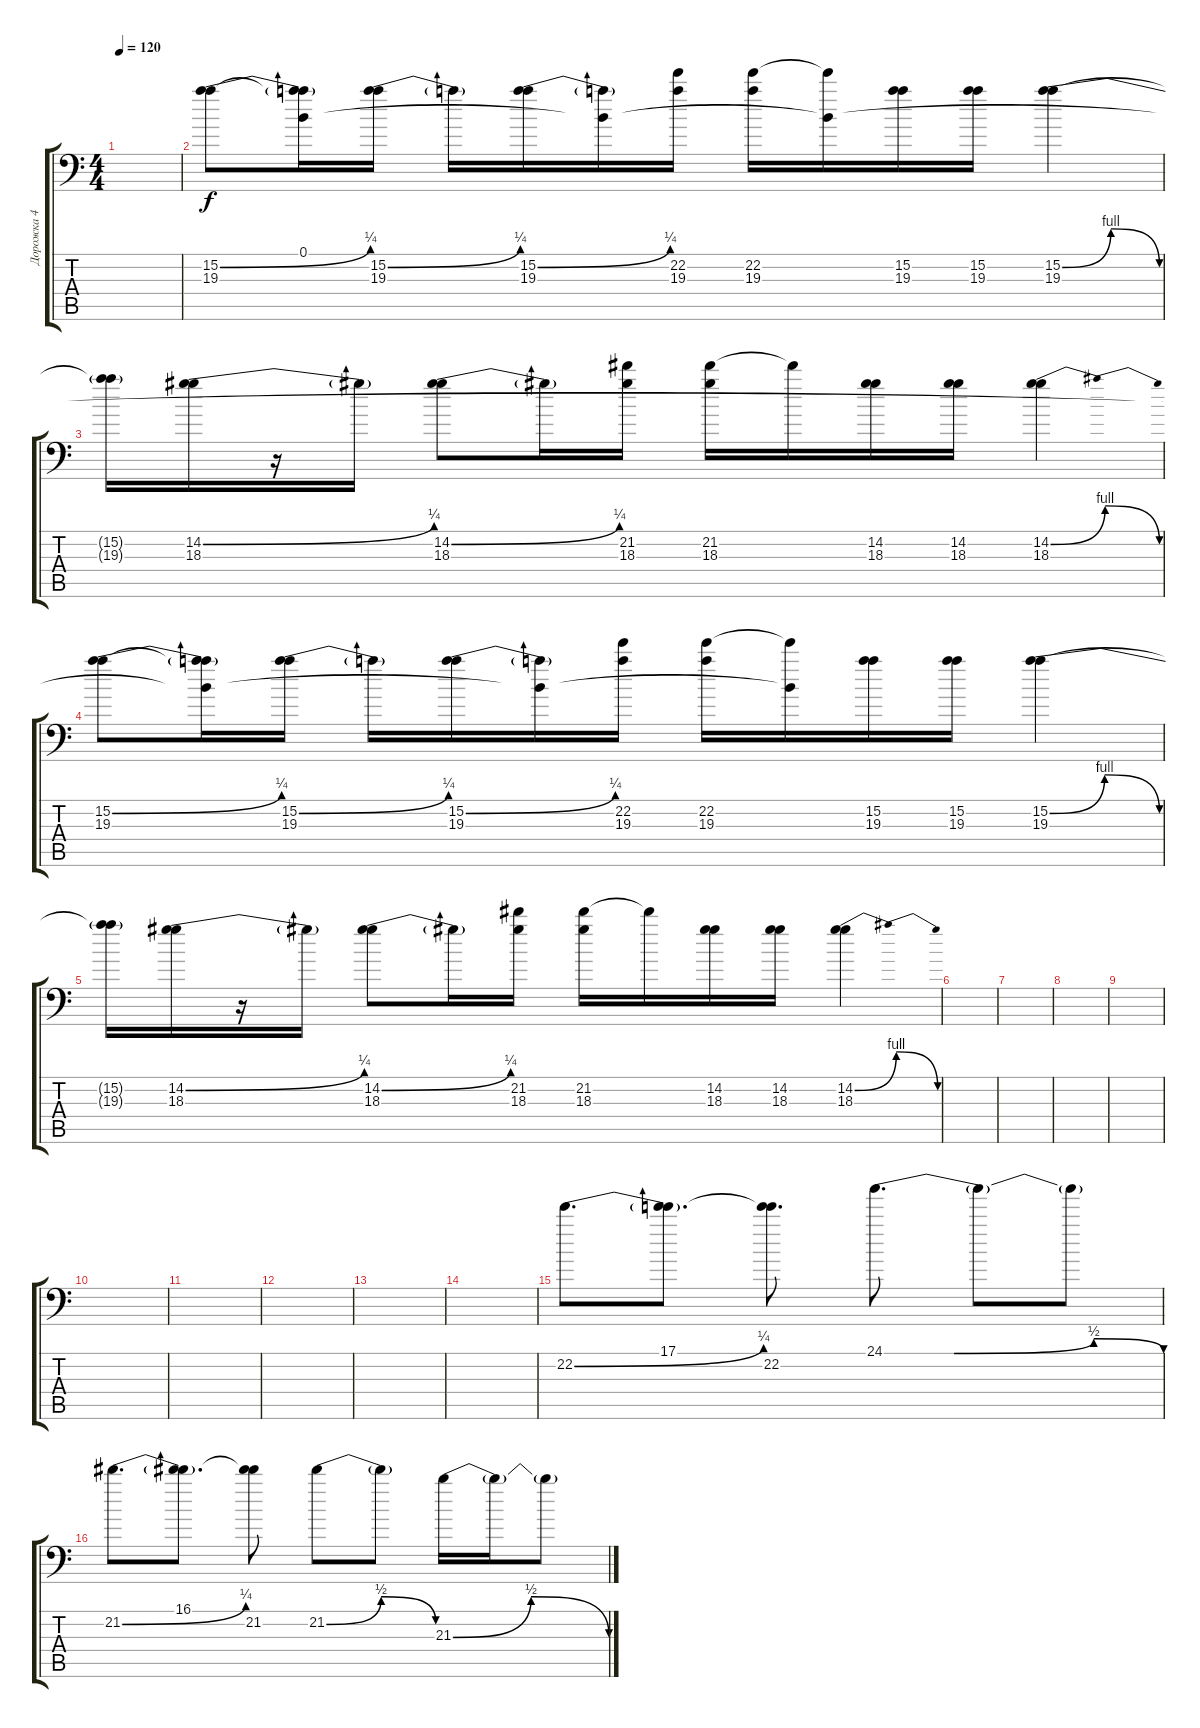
\track ("Дорожка 4" "Дорожка 4") {instrument distortionguitar}
\staff {score tabs}
\tuning (B3 Gb3 D3 A2 E2 A1) {hide}
\ts (4 4)
\tempo 120
\clef f4
\ks c
|
(15.2{be (bend 0 0 60 1)} 19.3).8 (0.1 15.2{t} 19.3{t}).16 (15.2{be (bend 0 0 60 1)} 19.3).16 15.2{t}.16 (15.2{be (bend 0 0 60 1)} 19.3).16 (0.1{t} 15.2{t}).16 (22.2 19.3).16 (22.2 19.3).16 (0.1{t} 22.2{t}).16 (15.2 19.3).16 (15.2 19.3).16 (15.2{be (bendrelease 0 0 30 4 30 4 60 0)} 19.3).4 |
(15.2{t} 19.3{t}).16 (14.2{be (bend 0 0 60 1)} 18.3).16 r.16 14.2{t}.16 (14.2{be (bend 0 0 60 1)} 18.3).8 14.2{t}.16 (21.2 18.3).16 (21.2 18.3).16 21.2{t}.16 (14.2 18.3).16 (14.2 18.3).16 (14.2{be (bendrelease 0 0 29 4 29 4 60 0)} 18.3).4 |
(15.2{be (bend 0 0 60 1)} 19.3).8 (0.1{t} 15.2{t} 19.3{t}).16 (15.2{be (bend 0 0 60 1)} 19.3).16 15.2{t}.16 (15.2{be (bend 0 0 60 1)} 19.3).16 (0.1{t} 15.2{t}).16 (22.2 19.3).16 (22.2 19.3).16 (0.1{t} 22.2{t}).16 (15.2 19.3).16 (15.2 19.3).16 (15.2{be (bendrelease 0 0 30 4 30 4 60 0)} 19.3).4 |
(15.2{t} 19.3{t}).16 (14.2{be (bend 0 0 60 1)} 18.3).16 r.16 14.2{t}.16 (14.2{be (bend 0 0 60 1)} 18.3).8 14.2{t}.16 (21.2 18.3).16 (21.2 18.3).16 21.2{t}.16 (14.2 18.3).16 (14.2 18.3).16 (14.2{be (bendrelease 0 0 29 4 29 4 60 0)} 18.3).4 |
|
|
|
|
|
|
|
|
|
22.2{be (bend 0 0 60 1)}.8{d} (17.1 22.2{t}).8{d} (17.1{t} 22.2).8{d} 24.1{be (custom 0 0 15 0 45 2 60 0)}.8{d} 24.1{t}.8 24.1{t}.8 |
21.2{be (bend 0 0 60 1)}.8{d} (16.1 21.2{t}).8{d} (16.1{t} 21.2).8 21.2{be (bendrelease 0 0 30 2 30 2 60 0)}.8 21.2{t}.8 21.3{be (bendrelease 0 0 15 2 15 2 60 0)}.16 21.3{t}.16 21.3{t}.8
